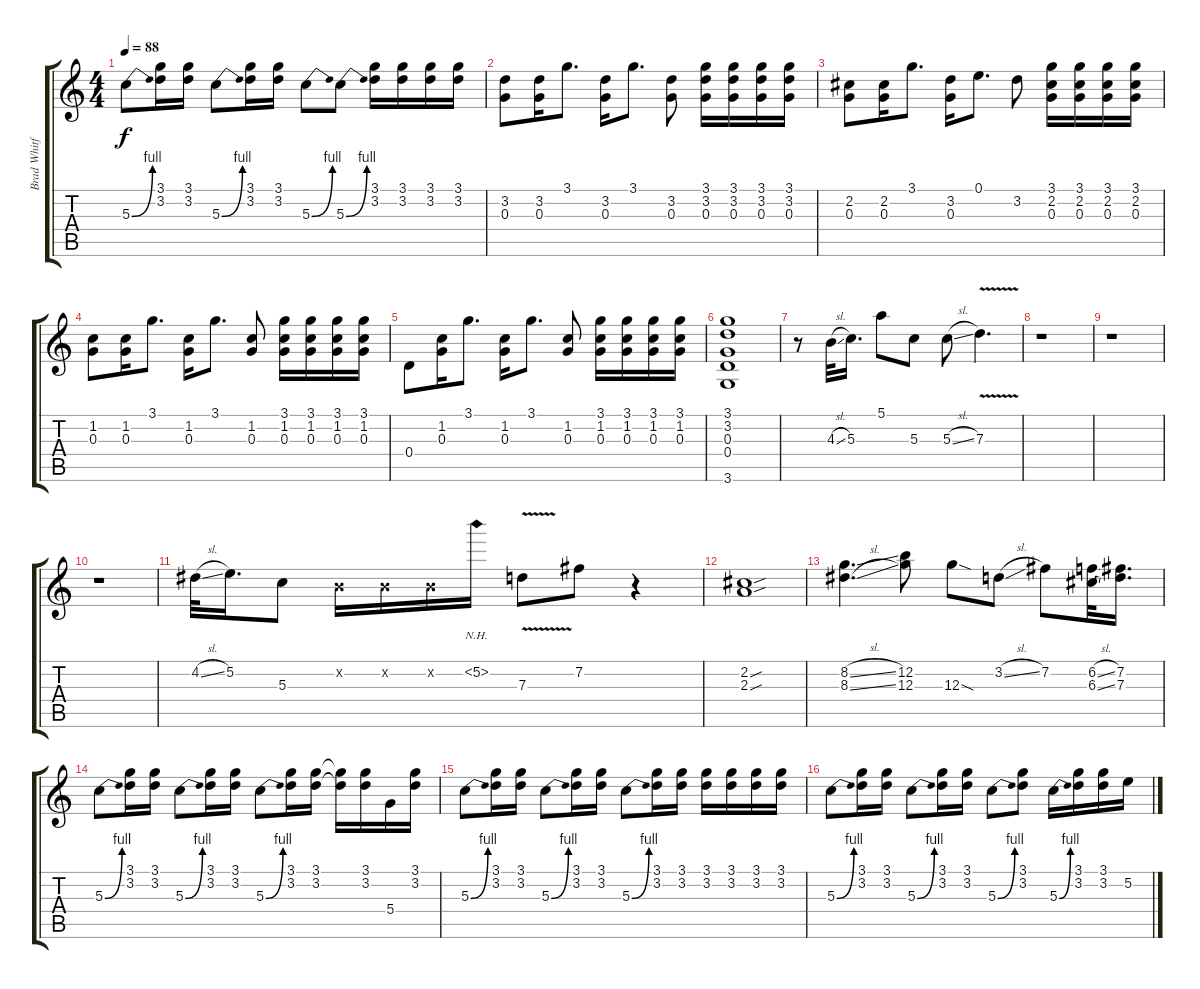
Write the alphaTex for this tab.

\track ("Brad Whitford " "Brad Whitf") {instrument overdrivenguitar}
\staff {score tabs}
\tuning (E4 B3 G3 D3 A2 E2) {hide}
\ts (4 4)
\tempo 88
\clef g2
\ks c
5.3{be (bend 0 0 60 4)}.8{dy f} (3.1 3.2).16 (3.1 3.2).16 5.3{be (bend 0 0 60 4)}.8 (3.1 3.2).16 (3.1 3.2).16 5.3{be (bend 0 0 60 4)}.8 5.3{be (bend 0 0 60 4)}.8 (3.1 3.2).16 (3.1 3.2).16 (3.1 3.2).16 (3.1 3.2).16 |
(3.2 0.3).8 (3.2 0.3).16 3.1.8{d} (3.2 0.3).16 3.1.8{d} (3.2 0.3).8 (3.1 3.2 0.3).16 (3.1 3.2 0.3).16 (3.1 3.2 0.3).16 (3.1 3.2 0.3).16 |
(2.2 0.3).8 (2.2 0.3).16 3.1.8{d} (3.2 0.3).16 0.1.8{d} 3.2.8 (3.1 2.2 0.3).16 (3.1 2.2 0.3).16 (3.1 2.2 0.3).16 (3.1 2.2 0.3).16 |
(1.2 0.3).8 (1.2 0.3).16 3.1.8{d} (1.2 0.3).16 3.1.8{d} (1.2 0.3).8 (3.1 1.2 0.3).16 (3.1 1.2 0.3).16 (3.1 1.2 0.3).16 (3.1 1.2 0.3).16 |
0.4.8 (1.2 0.3).16 3.1.8{d} (1.2 0.3).16 3.1.8{d} (1.2 0.3).8 (3.1 1.2 0.3).16 (3.1 1.2 0.3).16 (3.1 1.2 0.3).16 (3.1 1.2 0.3).16 |
(3.1 3.2 0.3 0.4 3.6).1 |
r.8 4.3{sl}.32 5.3.16{d} 5.1.8 5.3.8 5.3{sl}.8 7.3{v}.4{d} |
r.1 |
r.1 |
r.1 |
4.2{sl}.32 5.2.16{d} 5.3.8 0.2{x}.16 0.2{x}.16 0.2{x}.16 5.2{nh}.16 7.3{v}.8 7.2.8 r.4 |
(2.2{sou} 2.3{sou}).1 |
(8.2{sl} 8.3{sl}).4{d} (12.2 12.3).8 12.3{sod}.8 3.2{sl}.8 7.2.8 (6.2{sl} 6.3{sl}).32 (7.2 7.3).16{d} |
5.3{be (bend 0 0 60 4)}.8 (3.1 3.2).16 (3.1 3.2).16 5.3{be (bend 0 0 60 4)}.8 (3.1 3.2).16 (3.1 3.2).16 5.3{be (bend 0 0 60 4)}.8 (3.1 3.2).16 (3.1 3.2).16 (3.1{t} 3.2{t}).16 (3.1 3.2).16 5.4.16 (3.1 3.2).16 |
5.3{be (bend 0 0 60 4)}.8 (3.1 3.2).16 (3.1 3.2).16 5.3{be (bend 0 0 60 4)}.8 (3.1 3.2).16 (3.1 3.2).16 5.3{be (bend 0 0 60 4)}.8 (3.1 3.2).16 (3.1 3.2).16 (3.1 3.2).16 (3.1 3.2).16 (3.1 3.2).16 (3.1 3.2).16 |
5.3{be (bend 0 0 60 4)}.8 (3.1 3.2).16 (3.1 3.2).16 5.3{be (bend 0 0 60 4)}.8 (3.1 3.2).16 (3.1 3.2).16 5.3{be (bend 0 0 60 4)}.8 (3.1 3.2).8 5.3{be (bend 0 0 60 4)}.16 (3.1 3.2).16 (3.1 3.2).16 5.2.16
